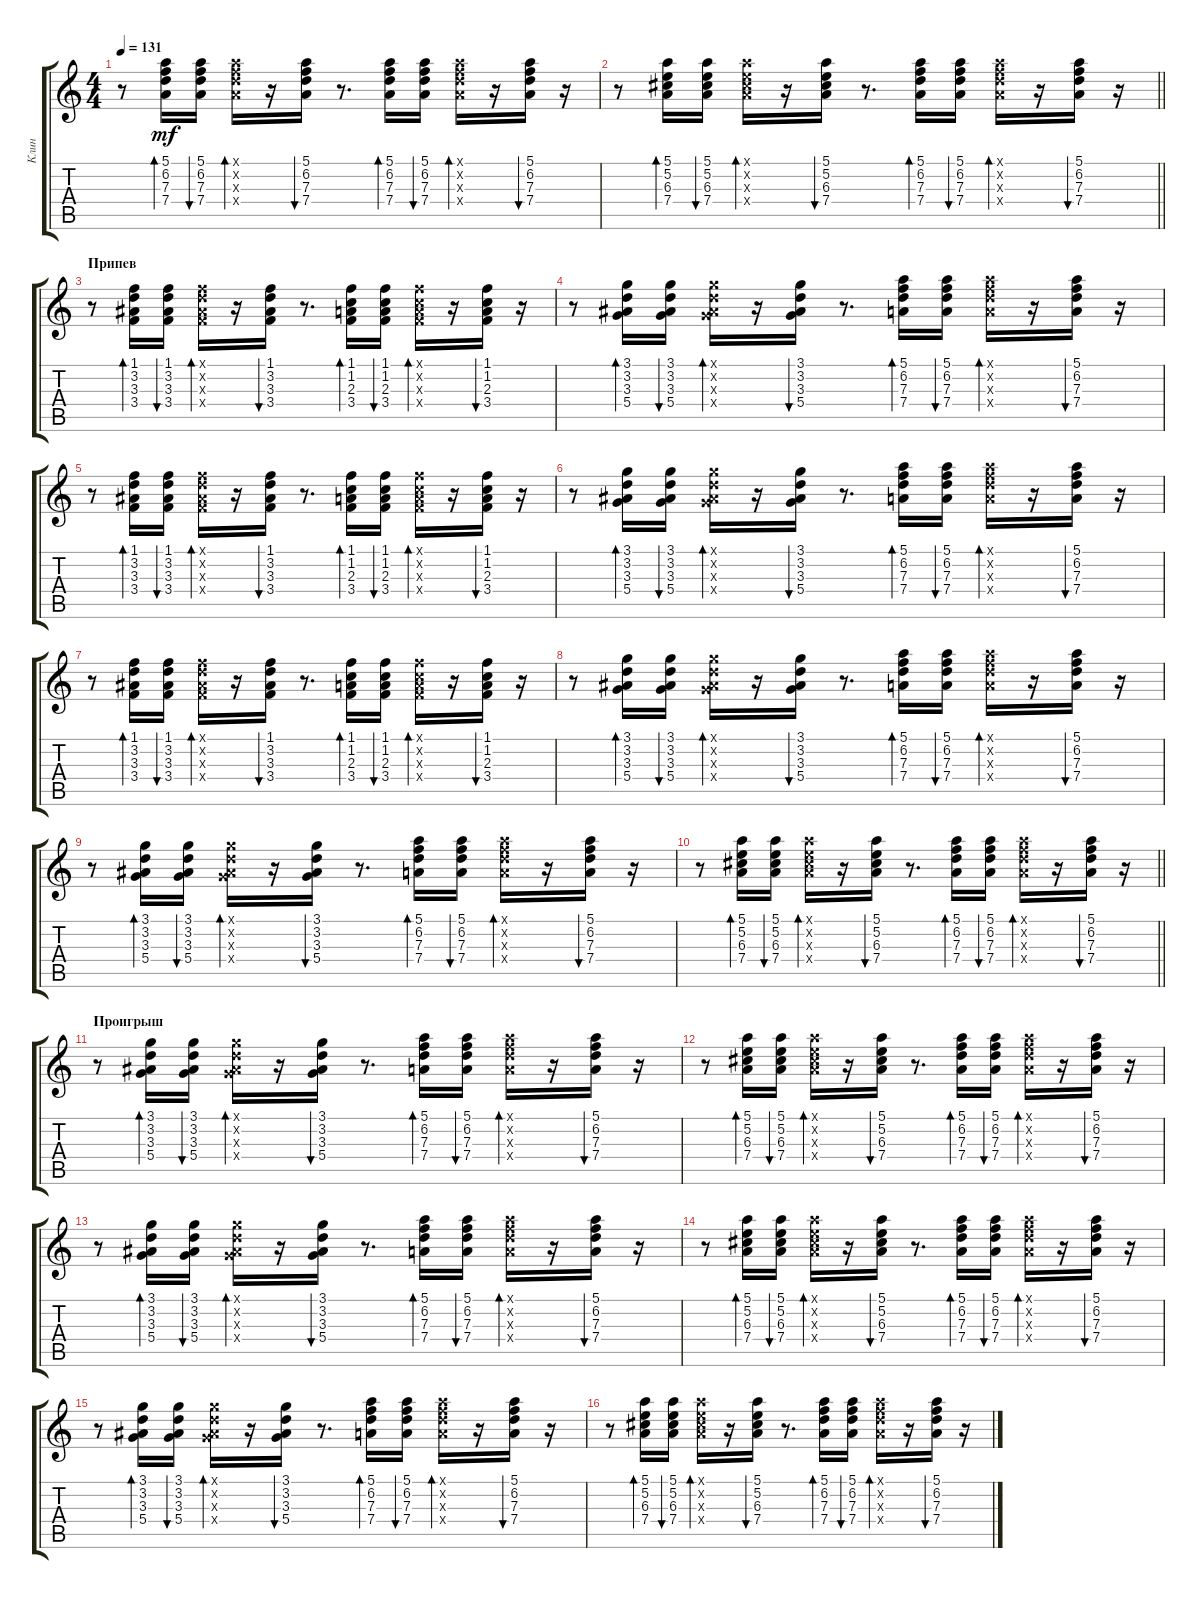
\track ("Клин" "Клин") {instrument electricguitarclean}
\staff {score tabs}
\tuning (E4 B3 G3 D3 A2 E2) {hide}
\ts (4 4)
\tempo 131
\clef g2
\ks c
r.8{dy mf} (5.1 6.2 7.3 7.4).16{bd 30} (5.1 6.2 7.3 7.4).16{bu 30} (5.1{x} 6.2{x} 7.3{x} 7.4{x}).16{bd 30} r.16 (5.1 6.2 7.3 7.4).16{bu 30} r.8{d} (5.1 6.2 7.3 7.4).16{bd 30} (5.1 6.2 7.3 7.4).16{bu 30} (5.1{x} 6.2{x} 7.3{x} 7.4{x}).16{bd 30} r.16 (5.1 6.2 7.3 7.4).16{bu 30} r.16 |
\barLineRight lightlight
r.8 (5.1 5.2 6.3 7.4).16{bd 30} (5.1 5.2 6.3 7.4).16{bu 30} (5.1{x} 5.2{x} 6.3{x} 7.4{x}).16{bd 30} r.16 (5.1 5.2 6.3 7.4).16{bu 30} r.8{d} (5.1 6.2 7.3 7.4).16{bd 30} (5.1 6.2 7.3 7.4).16{bu 30} (5.1{x} 6.2{x} 7.3{x} 7.4{x}).16{bd 30} r.16 (5.1 6.2 7.3 7.4).16{bu 30} r.16 |
\section ("" "Припев")
r.8 (1.1 3.2 3.3 3.4).16{bd 30} (1.1 3.2 3.3 3.4).16{bu 30} (1.1{x} 3.2{x} 3.3{x} 3.4{x}).16{bd 30} r.16 (1.1 3.2 3.3 3.4).16{bu 30} r.8{d} (1.1 1.2 2.3 3.4).16{bd 30} (1.1 1.2 2.3 3.4).16{bu 30} (1.1{x} 1.2{x} 2.3{x} 3.4{x}).16{bd 30} r.16 (1.1 1.2 2.3 3.4).16{bu 30} r.16 |
r.8 (3.1 3.2 3.3 5.4).16{bd 30} (3.1 3.2 3.3 5.4).16{bu 30} (3.1{x} 3.2{x} 3.3{x} 5.4{x}).16{bd 30} r.16 (3.1 3.2 3.3 5.4).16{bu 30} r.8{d} (5.1 6.2 7.3 7.4).16{bd 30} (5.1 6.2 7.3 7.4).16{bu 30} (5.1{x} 6.2{x} 7.3{x} 7.4{x}).16{bd 30} r.16 (5.1 6.2 7.3 7.4).16{bu 30} r.16 |
r.8 (1.1 3.2 3.3 3.4).16{bd 30} (1.1 3.2 3.3 3.4).16{bu 30} (1.1{x} 3.2{x} 3.3{x} 3.4{x}).16{bd 30} r.16 (1.1 3.2 3.3 3.4).16{bu 30} r.8{d} (1.1 1.2 2.3 3.4).16{bd 30} (1.1 1.2 2.3 3.4).16{bu 30} (1.1{x} 1.2{x} 2.3{x} 3.4{x}).16{bd 30} r.16 (1.1 1.2 2.3 3.4).16{bu 30} r.16 |
r.8 (3.1 3.2 3.3 5.4).16{bd 30} (3.1 3.2 3.3 5.4).16{bu 30} (3.1{x} 3.2{x} 3.3{x} 5.4{x}).16{bd 30} r.16 (3.1 3.2 3.3 5.4).16{bu 30} r.8{d} (5.1 6.2 7.3 7.4).16{bd 30} (5.1 6.2 7.3 7.4).16{bu 30} (5.1{x} 6.2{x} 7.3{x} 7.4{x}).16{bd 30} r.16 (5.1 6.2 7.3 7.4).16{bu 30} r.16 |
r.8 (1.1 3.2 3.3 3.4).16{bd 30} (1.1 3.2 3.3 3.4).16{bu 30} (1.1{x} 3.2{x} 3.3{x} 3.4{x}).16{bd 30} r.16 (1.1 3.2 3.3 3.4).16{bu 30} r.8{d} (1.1 1.2 2.3 3.4).16{bd 30} (1.1 1.2 2.3 3.4).16{bu 30} (1.1{x} 1.2{x} 2.3{x} 3.4{x}).16{bd 30} r.16 (1.1 1.2 2.3 3.4).16{bu 30} r.16 |
r.8 (3.1 3.2 3.3 5.4).16{bd 30} (3.1 3.2 3.3 5.4).16{bu 30} (3.1{x} 3.2{x} 3.3{x} 5.4{x}).16{bd 30} r.16 (3.1 3.2 3.3 5.4).16{bu 30} r.8{d} (5.1 6.2 7.3 7.4).16{bd 30} (5.1 6.2 7.3 7.4).16{bu 30} (5.1{x} 6.2{x} 7.3{x} 7.4{x}).16{bd 30} r.16 (5.1 6.2 7.3 7.4).16{bu 30} r.16 |
r.8 (3.1 3.2 3.3 5.4).16{bd 30} (3.1 3.2 3.3 5.4).16{bu 30} (3.1{x} 3.2{x} 3.3{x} 5.4{x}).16{bd 30} r.16 (3.1 3.2 3.3 5.4).16{bu 30} r.8{d} (5.1 6.2 7.3 7.4).16{bd 30} (5.1 6.2 7.3 7.4).16{bu 30} (5.1{x} 6.2{x} 7.3{x} 7.4{x}).16{bd 30} r.16 (5.1 6.2 7.3 7.4).16{bu 30} r.16 |
\barLineRight lightlight
r.8 (5.1 5.2 6.3 7.4).16{bd 30} (5.1 5.2 6.3 7.4).16{bu 30} (5.1{x} 5.2{x} 6.3{x} 7.4{x}).16{bd 30} r.16 (5.1 5.2 6.3 7.4).16{bu 30} r.8{d} (5.1 6.2 7.3 7.4).16{bd 30} (5.1 6.2 7.3 7.4).16{bu 30} (5.1{x} 6.2{x} 7.3{x} 7.4{x}).16{bd 30} r.16 (5.1 6.2 7.3 7.4).16{bu 30} r.16 |
\section ("" "Проигрыш")
r.8 (3.1 3.2 3.3 5.4).16{bd 30} (3.1 3.2 3.3 5.4).16{bu 30} (3.1{x} 3.2{x} 3.3{x} 5.4{x}).16{bd 30} r.16 (3.1 3.2 3.3 5.4).16{bu 30} r.8{d} (5.1 6.2 7.3 7.4).16{bd 30} (5.1 6.2 7.3 7.4).16{bu 30} (5.1{x} 6.2{x} 7.3{x} 7.4{x}).16{bd 30} r.16 (5.1 6.2 7.3 7.4).16{bu 30} r.16 |
r.8 (5.1 5.2 6.3 7.4).16{bd 30} (5.1 5.2 6.3 7.4).16{bu 30} (5.1{x} 5.2{x} 6.3{x} 7.4{x}).16{bd 30} r.16 (5.1 5.2 6.3 7.4).16{bu 30} r.8{d} (5.1 6.2 7.3 7.4).16{bd 30} (5.1 6.2 7.3 7.4).16{bu 30} (5.1{x} 6.2{x} 7.3{x} 7.4{x}).16{bd 30} r.16 (5.1 6.2 7.3 7.4).16{bu 30} r.16 |
r.8 (3.1 3.2 3.3 5.4).16{bd 30} (3.1 3.2 3.3 5.4).16{bu 30} (3.1{x} 3.2{x} 3.3{x} 5.4{x}).16{bd 30} r.16 (3.1 3.2 3.3 5.4).16{bu 30} r.8{d} (5.1 6.2 7.3 7.4).16{bd 30} (5.1 6.2 7.3 7.4).16{bu 30} (5.1{x} 6.2{x} 7.3{x} 7.4{x}).16{bd 30} r.16 (5.1 6.2 7.3 7.4).16{bu 30} r.16 |
r.8 (5.1 5.2 6.3 7.4).16{bd 30} (5.1 5.2 6.3 7.4).16{bu 30} (5.1{x} 5.2{x} 6.3{x} 7.4{x}).16{bd 30} r.16 (5.1 5.2 6.3 7.4).16{bu 30} r.8{d} (5.1 6.2 7.3 7.4).16{bd 30} (5.1 6.2 7.3 7.4).16{bu 30} (5.1{x} 6.2{x} 7.3{x} 7.4{x}).16{bd 30} r.16 (5.1 6.2 7.3 7.4).16{bu 30} r.16 |
r.8 (3.1 3.2 3.3 5.4).16{bd 30} (3.1 3.2 3.3 5.4).16{bu 30} (3.1{x} 3.2{x} 3.3{x} 5.4{x}).16{bd 30} r.16 (3.1 3.2 3.3 5.4).16{bu 30} r.8{d} (5.1 6.2 7.3 7.4).16{bd 30} (5.1 6.2 7.3 7.4).16{bu 30} (5.1{x} 6.2{x} 7.3{x} 7.4{x}).16{bd 30} r.16 (5.1 6.2 7.3 7.4).16{bu 30} r.16 |
r.8 (5.1 5.2 6.3 7.4).16{bd 30} (5.1 5.2 6.3 7.4).16{bu 30} (5.1{x} 5.2{x} 6.3{x} 7.4{x}).16{bd 30} r.16 (5.1 5.2 6.3 7.4).16{bu 30} r.8{d} (5.1 6.2 7.3 7.4).16{bd 30} (5.1 6.2 7.3 7.4).16{bu 30} (5.1{x} 6.2{x} 7.3{x} 7.4{x}).16{bd 30} r.16 (5.1 6.2 7.3 7.4).16{bu 30} r.16
